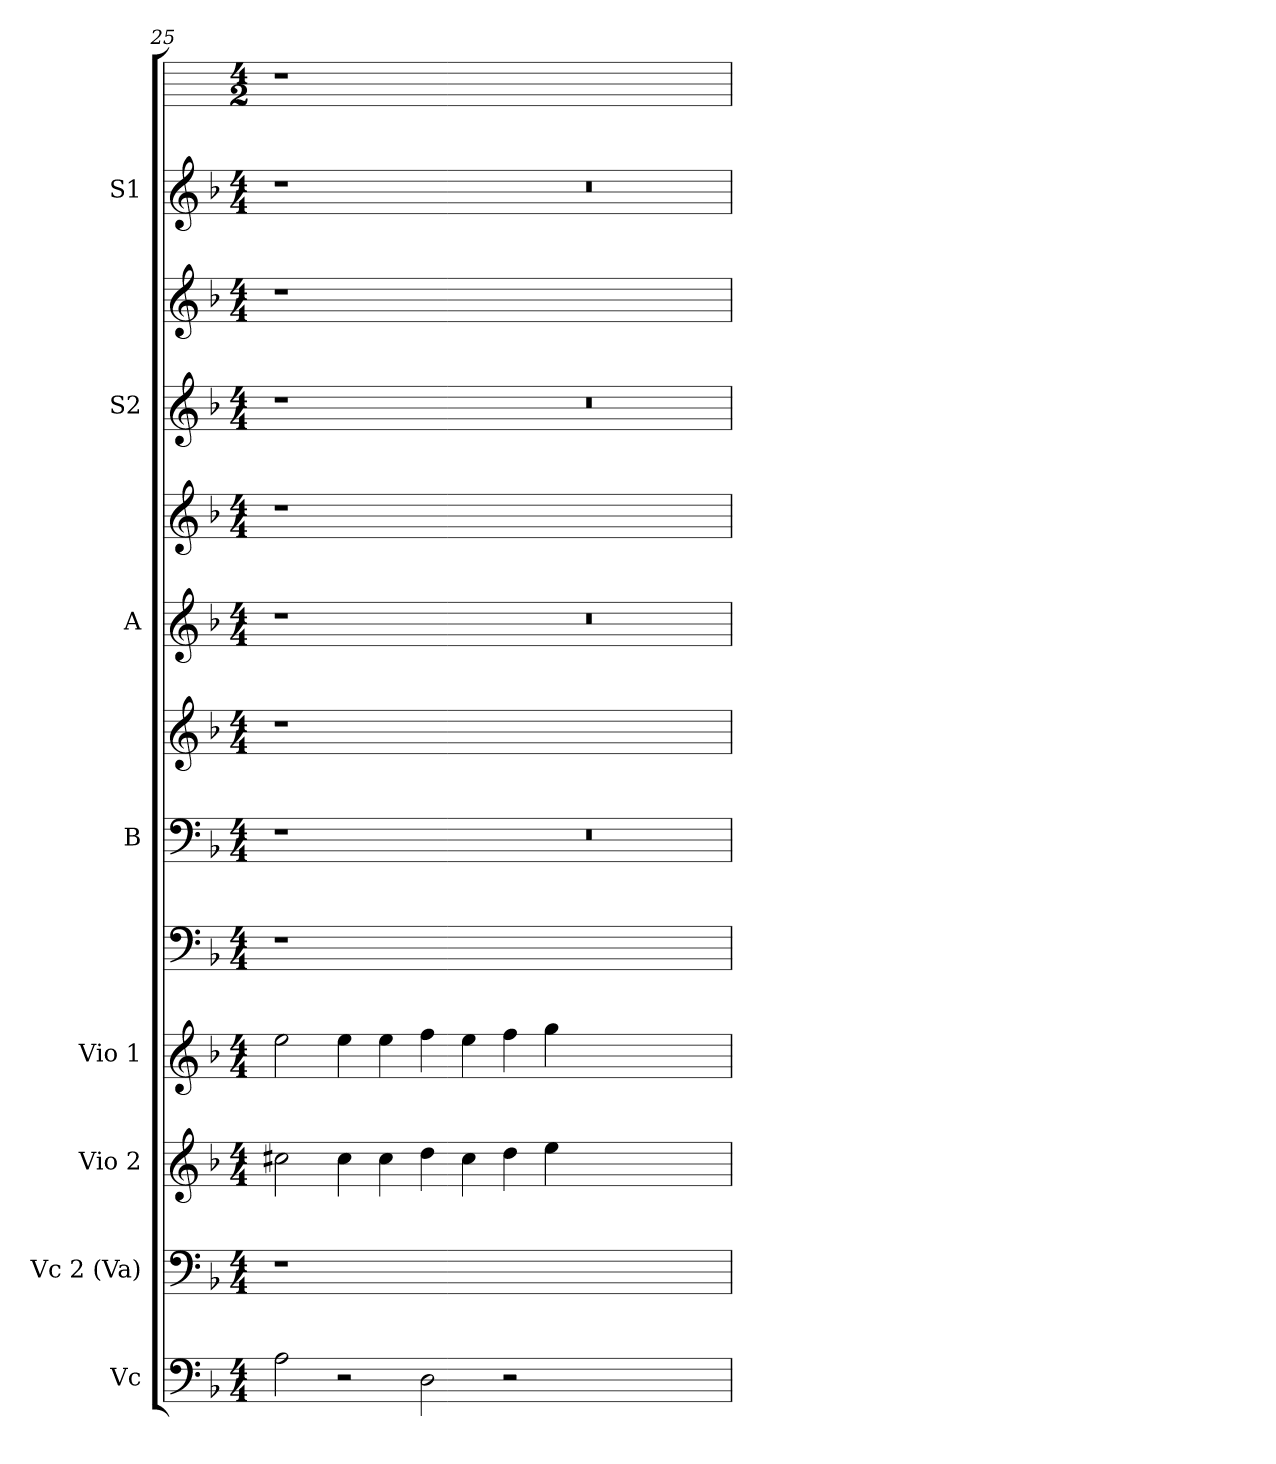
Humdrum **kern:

**kern	**kern	**kern	**kern	**kern	**kern	**kern	**kern	**kern	**kern	**kern	**kern	**kern
*part13	*part12	*part11	*part10	*part9	*part8	*part7	*part6	*part5	*part4	*part3	*part2	*part1
*staff13	*staff12	*staff11	*staff10	*staff9	*staff8	*staff7	*staff6	*staff5	*staff4	*staff3	*staff2	*staff1
*I"Vc	*I"Vc 2 (Va)	*I"Vio 2	*I"Vio 1	*	*I"B	*	*I"A	*	*I"S2	*	*I"S1	*
*clefF4	*clefF4	*clefG2	*clefG2	*clefF4	*clefF4	*clefG2	*clefG2	*clefG2	*clefG2	*clefG2	*clefG2	*
*k[b-]	*k[b-]	*k[b-]	*k[b-]	*k[b-]	*k[b-]	*k[b-]	*k[b-]	*k[b-]	*k[b-]	*k[b-]	*k[b-]	*
*M4/4	*M4/4	*M4/4	*M4/4	*M4/4	*M4/4	*M4/4	*M4/4	*M4/4	*M4/4	*M4/4	*M4/4	*M4/2
=25	=25	=25	=25	=25	=25	=25	=25	=25	=25	=25	=25	=25
2A	1r	2cc#X	2ee	1r	1r	1r	1r	1r	1r	1r	1r	1r
2r	.	4cc#	4ee	.	.	.	.	.	.	.	.	.
.	.	4cc#	4ee	.	.	.	.	.	.	.	.	.
2D	0.ryy	4dd	4ff	0.ryy	1ryy	0.ryy	1ryy	0.ryy	1ryy	0.ryy	1ryy	0.ryy
.	.	4cc#	4ee	.	.	.	.	.	.	.	.	.
2r	.	4dd	4ff	.	.	.	.	.	.	.	.	.
.	.	4ee	4gg	.	.	.	.	.	.	.	.	.
0ryy	.	0ryy	0ryy	.	0r	.	0r	.	0r	.	0r	.
=	=	=	=	=	=	=	=	=	=	=	=	=
*-	*-	*-	*-	*-	*-	*-	*-	*-	*-	*-	*-	*-
